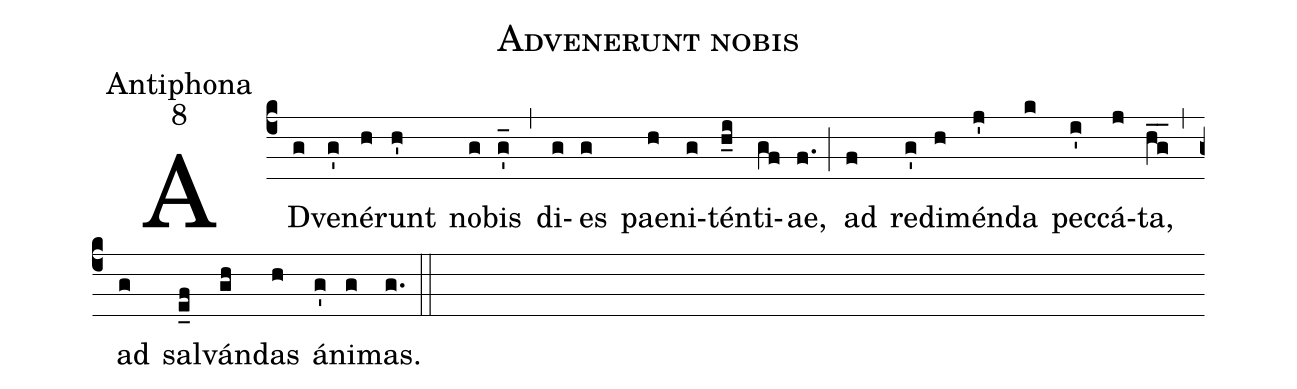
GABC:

name:Advenerunt nobis;
office-part:Antiphona;
mode:8;
%%
(c4) AD(g)ve(g')né(h)runt(h') no(g)bis(g'_) (,) di(g)es(g) pae(h)ni(g)tén(h_i)ti(gf)ae,(f.) (;) ad(f) red(g')i(h)mén(j')da(k) pec(i')cá(j)ta,(hg__) (,) ad(g) sal(e_f)ván(gh)das(h) á(g')ni(g)mas.(g.) (::)
